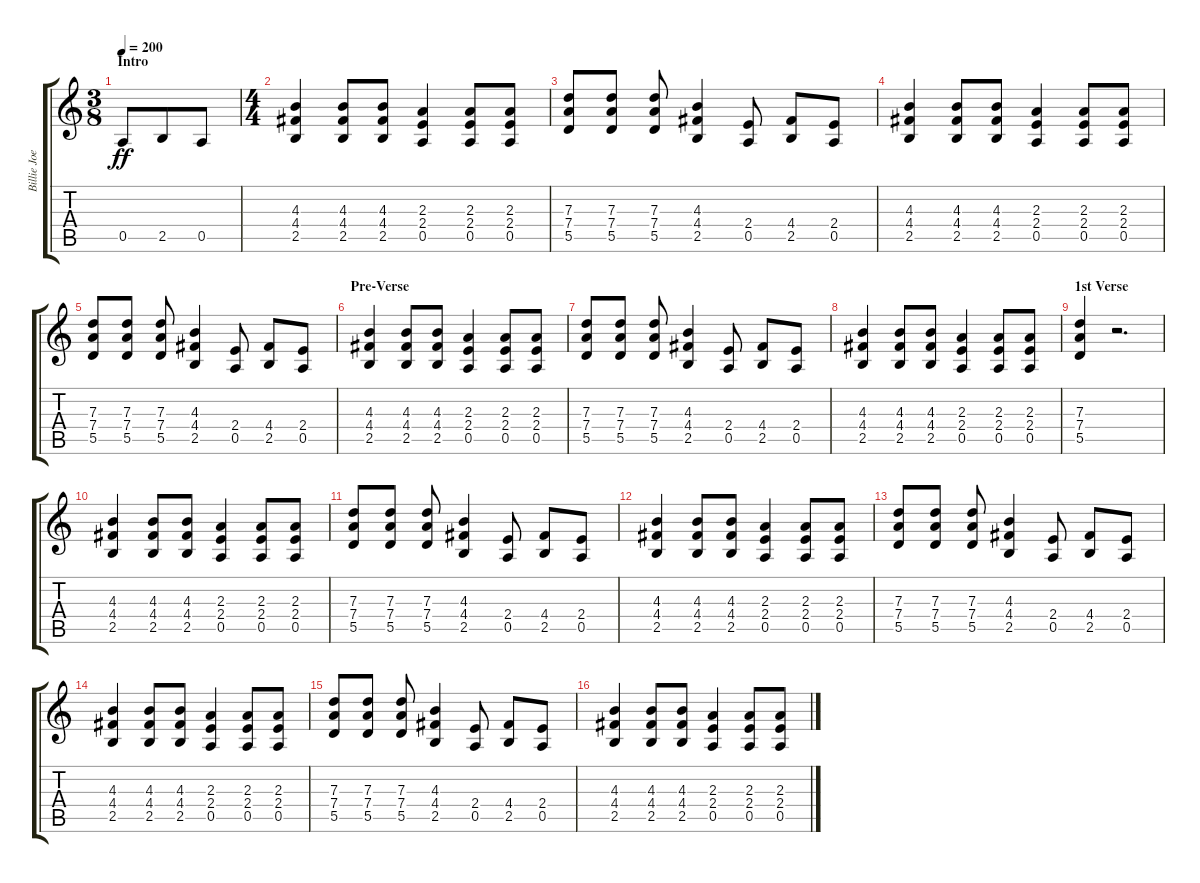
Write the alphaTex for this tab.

\track ("Billie Joe Armstrong (Guitar 2)" "Billie Joe") {instrument overdrivenguitar}
\staff {score tabs}
\tuning (E4 B3 G3 D3 A2 E2) {hide}
\ts (3 8)
\section ("" "Intro")
\tempo 200
\clef g2
\ks c
0.5.8{dy ff instrument overdrivenguitar} 2.5.8 0.5.8 |
\ts (4 4)
(4.3 4.4 2.5).4 (4.3 4.4 2.5).8 (4.3 4.4 2.5).8 (2.3 2.4 0.5).4 (2.3 2.4 0.5).8 (2.3 2.4 0.5).8 |
(7.3 7.4 5.5).8 (7.3 7.4 5.5).8 (7.3 7.4 5.5).8 (4.3 4.4 2.5).4 (2.4 0.5).8 (4.4 2.5).8 (2.4 0.5).8 |
(4.3 4.4 2.5).4 (4.3 4.4 2.5).8 (4.3 4.4 2.5).8 (2.3 2.4 0.5).4 (2.3 2.4 0.5).8 (2.3 2.4 0.5).8 |
(7.3 7.4 5.5).8 (7.3 7.4 5.5).8 (7.3 7.4 5.5).8 (4.3 4.4 2.5).4 (2.4 0.5).8 (4.4 2.5).8 (2.4 0.5).8 |
\section ("" "Pre-Verse")
(4.3 4.4 2.5).4 (4.3 4.4 2.5).8 (4.3 4.4 2.5).8 (2.3 2.4 0.5).4 (2.3 2.4 0.5).8 (2.3 2.4 0.5).8 |
(7.3 7.4 5.5).8 (7.3 7.4 5.5).8 (7.3 7.4 5.5).8 (4.3 4.4 2.5).4 (2.4 0.5).8 (4.4 2.5).8 (2.4 0.5).8 |
(4.3 4.4 2.5).4 (4.3 4.4 2.5).8 (4.3 4.4 2.5).8 (2.3 2.4 0.5).4 (2.3 2.4 0.5).8 (2.3 2.4 0.5).8 |
\section ("" "1st Verse")
(7.3 7.4 5.5).4 r.2{d} |
(4.3 4.4 2.5).4 (4.3 4.4 2.5).8 (4.3 4.4 2.5).8 (2.3 2.4 0.5).4 (2.3 2.4 0.5).8 (2.3 2.4 0.5).8 |
(7.3 7.4 5.5).8 (7.3 7.4 5.5).8 (7.3 7.4 5.5).8 (4.3 4.4 2.5).4 (2.4 0.5).8 (4.4 2.5).8 (2.4 0.5).8 |
(4.3 4.4 2.5).4 (4.3 4.4 2.5).8 (4.3 4.4 2.5).8 (2.3 2.4 0.5).4 (2.3 2.4 0.5).8 (2.3 2.4 0.5).8 |
(7.3 7.4 5.5).8 (7.3 7.4 5.5).8 (7.3 7.4 5.5).8 (4.3 4.4 2.5).4 (2.4 0.5).8 (4.4 2.5).8 (2.4 0.5).8 |
(4.3 4.4 2.5).4 (4.3 4.4 2.5).8 (4.3 4.4 2.5).8 (2.3 2.4 0.5).4 (2.3 2.4 0.5).8 (2.3 2.4 0.5).8 |
(7.3 7.4 5.5).8 (7.3 7.4 5.5).8 (7.3 7.4 5.5).8 (4.3 4.4 2.5).4 (2.4 0.5).8 (4.4 2.5).8 (2.4 0.5).8 |
(4.3 4.4 2.5).4 (4.3 4.4 2.5).8 (4.3 4.4 2.5).8 (2.3 2.4 0.5).4 (2.3 2.4 0.5).8 (2.3 2.4 0.5).8
